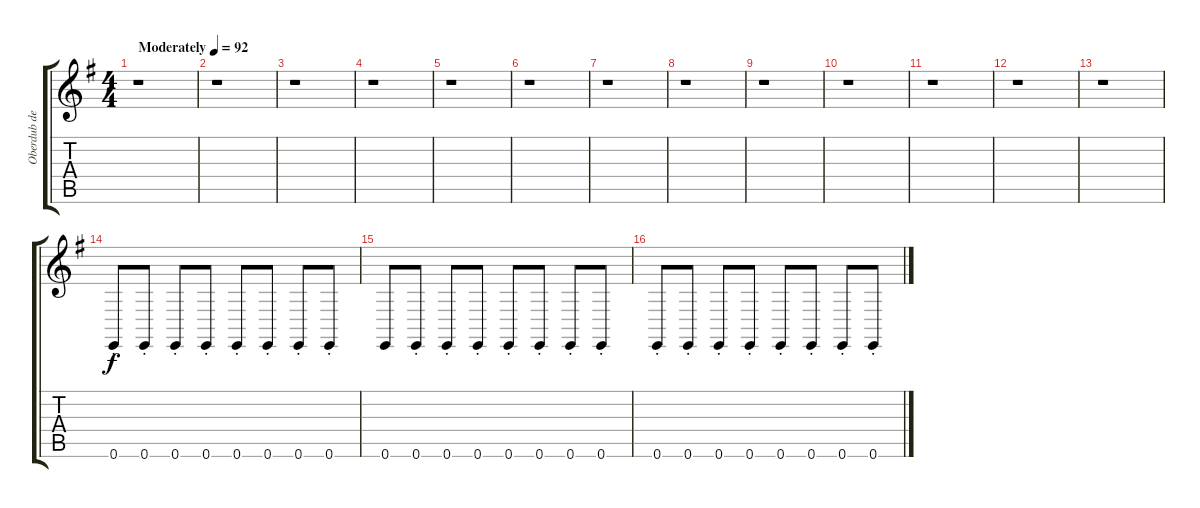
\track ("Oberdub de basse" "Oberdub de") {instrument pad8sweep}
\staff {score tabs}
\tuning (E4 B3 G3 D3 A2 E2) {hide}
\ts (4 4)
\tempo (92 "Moderately")
\clef g2
\ks eminor
r.1{dy f instrument pad8sweep} |
r.1 |
r.1 |
r.1 |
r.1 |
r.1 |
r.1 |
r.1 |
r.1 |
r.1 |
r.1 |
r.1 |
r.1 |
0.6{st}.8 0.6{st}.8 0.6{st}.8 0.6{st}.8 0.6{st}.8 0.6{st}.8 0.6{st}.8 0.6{st}.8 |
0.6.8 0.6{st}.8 0.6{st}.8 0.6{st}.8 0.6{st}.8 0.6{st}.8 0.6{st}.8 0.6{st}.8 |
0.6{st}.8 0.6{st}.8 0.6{st}.8 0.6{st}.8 0.6{st}.8 0.6{st}.8 0.6{st}.8 0.6{st}.8
